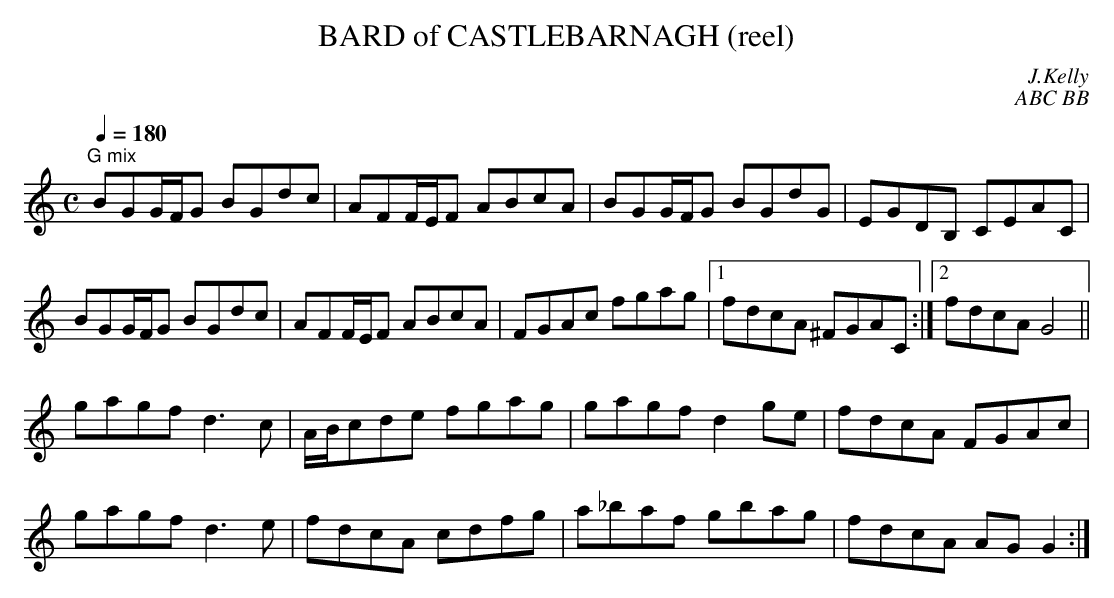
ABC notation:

X:1
T:BARD of CASTLEBARNAGH (reel)
C:J.Kelly
C:ABC BB
M:C
L:1/8
Q:1/4=180
K:C
"^G mix"
BGG/F/G BGdc|AFF/E/F ABcA|BGG/F/G BGdG|EGDB, CEAC|
BGG/F/G BGdc|AFF/E/F ABcA|FGAc fgag|1 fdcA ^FGAC:|\
[2 fdcA G4||
gagf d3c|A/B/cde fgag|gagf d2ge|fdcA FGAc|
gagf d3e|fdcA cdfg|a_baf gbag|fdcA AGG2:|
